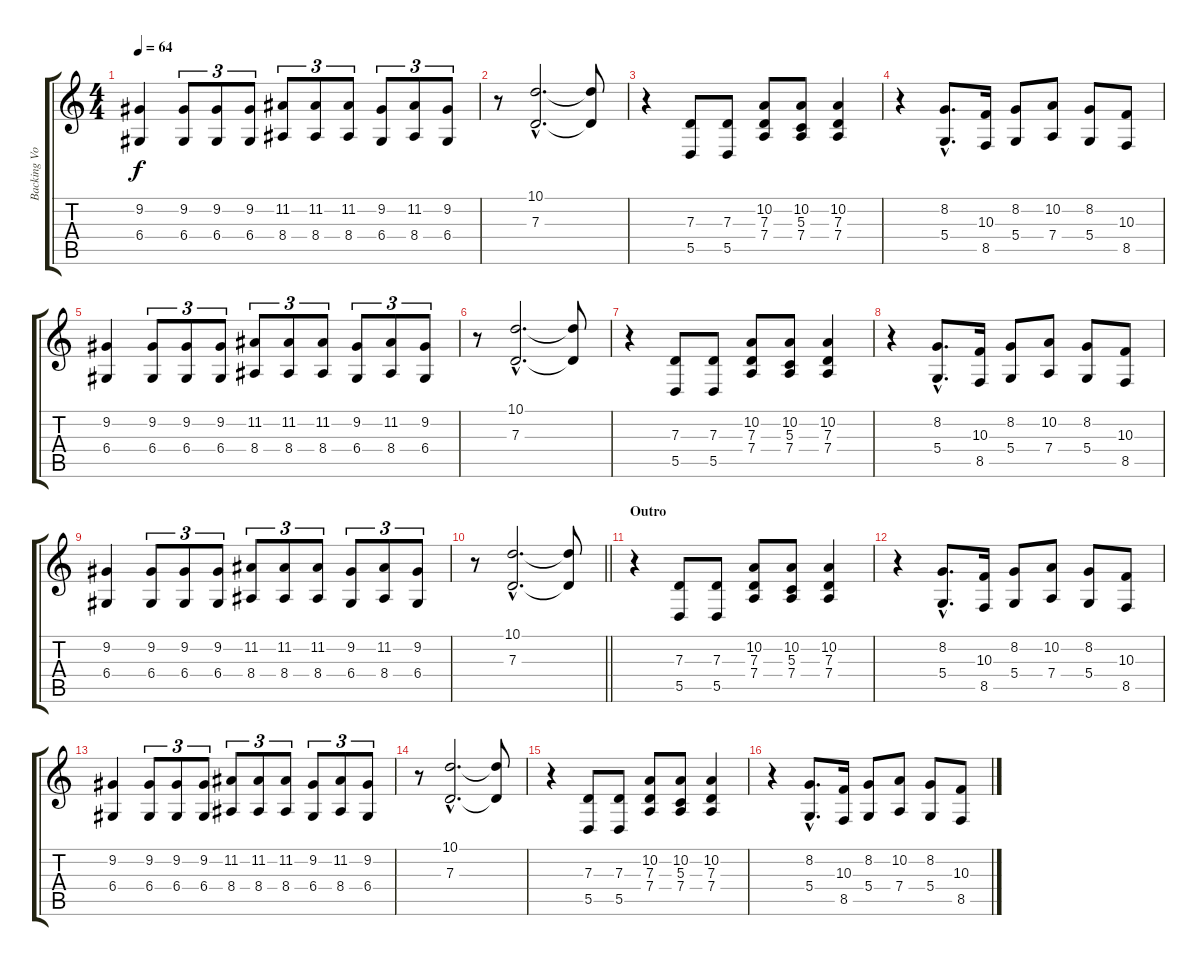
\track ("Backing Vocals" "Backing Vo") {instrument choiraahs}
\staff {score tabs}
\tuning (E4 B3 G3 D3 A2 D2) {hide}
\ts (4 4)
\tempo 64
\clef g2
\ks c
(9.2 6.4).4{dy f} (9.2 6.4).8{tu (3 2)} (9.2 6.4).8{tu (3 2)} (9.2 6.4).8{tu (3 2)} (11.2 8.4).8{tu (3 2)} (11.2 8.4).8{tu (3 2)} (11.2 8.4).8{tu (3 2)} (9.2 6.4).8{tu (3 2)} (11.2 8.4).8{tu (3 2)} (9.2 6.4).8{tu (3 2)} |
r.8 (10.1{hac} 7.3{hac}).2{d} (10.1{t} 7.3{t}).8 |
r.4 (7.3 5.5).8 (7.3 5.5).8 (10.2 7.3 7.4).8 (10.2 5.3 7.4).8 (10.2 7.3 7.4).4 |
r.4 (8.2{hac} 5.4{hac}).8{d} (10.3 8.5).16 (8.2 5.4).8 (10.2 7.4).8 (8.2 5.4).8 (10.3 8.5).8 |
(9.2 6.4).4 (9.2 6.4).8{tu (3 2)} (9.2 6.4).8{tu (3 2)} (9.2 6.4).8{tu (3 2)} (11.2 8.4).8{tu (3 2)} (11.2 8.4).8{tu (3 2)} (11.2 8.4).8{tu (3 2)} (9.2 6.4).8{tu (3 2)} (11.2 8.4).8{tu (3 2)} (9.2 6.4).8{tu (3 2)} |
r.8 (10.1{hac} 7.3{hac}).2{d} (10.1{t} 7.3{t}).8 |
r.4 (7.3 5.5).8 (7.3 5.5).8 (10.2 7.3 7.4).8 (10.2 5.3 7.4).8 (10.2 7.3 7.4).4 |
r.4 (8.2{hac} 5.4{hac}).8{d} (10.3 8.5).16 (8.2 5.4).8 (10.2 7.4).8 (8.2 5.4).8 (10.3 8.5).8 |
(9.2 6.4).4 (9.2 6.4).8{tu (3 2)} (9.2 6.4).8{tu (3 2)} (9.2 6.4).8{tu (3 2)} (11.2 8.4).8{tu (3 2)} (11.2 8.4).8{tu (3 2)} (11.2 8.4).8{tu (3 2)} (9.2 6.4).8{tu (3 2)} (11.2 8.4).8{tu (3 2)} (9.2 6.4).8{tu (3 2)} |
\barLineRight lightlight
r.8 (10.1{hac} 7.3{hac}).2{d} (10.1{t} 7.3{t}).8 |
\section ("" "Outro")
r.4 (7.3 5.5).8 (7.3 5.5).8 (10.2 7.3 7.4).8 (10.2 5.3 7.4).8 (10.2 7.3 7.4).4 |
r.4 (8.2{hac} 5.4{hac}).8{d} (10.3 8.5).16 (8.2 5.4).8 (10.2 7.4).8 (8.2 5.4).8 (10.3 8.5).8 |
(9.2 6.4).4{volume 0} (9.2 6.4).8{tu (3 2)} (9.2 6.4).8{tu (3 2)} (9.2 6.4).8{tu (3 2)} (11.2 8.4).8{tu (3 2)} (11.2 8.4).8{tu (3 2)} (11.2 8.4).8{tu (3 2)} (9.2 6.4).8{tu (3 2)} (11.2 8.4).8{tu (3 2)} (9.2 6.4).8{tu (3 2)} |
r.8 (10.1{hac} 7.3{hac}).2{d} (10.1{t} 7.3{t}).8 |
r.4 (7.3 5.5).8 (7.3 5.5).8 (10.2 7.3 7.4).8 (10.2 5.3 7.4).8 (10.2 7.3 7.4).4 |
r.4 (8.2{hac} 5.4{hac}).8{d} (10.3 8.5).16 (8.2 5.4).8 (10.2 7.4).8 (8.2 5.4).8 (10.3 8.5).8
